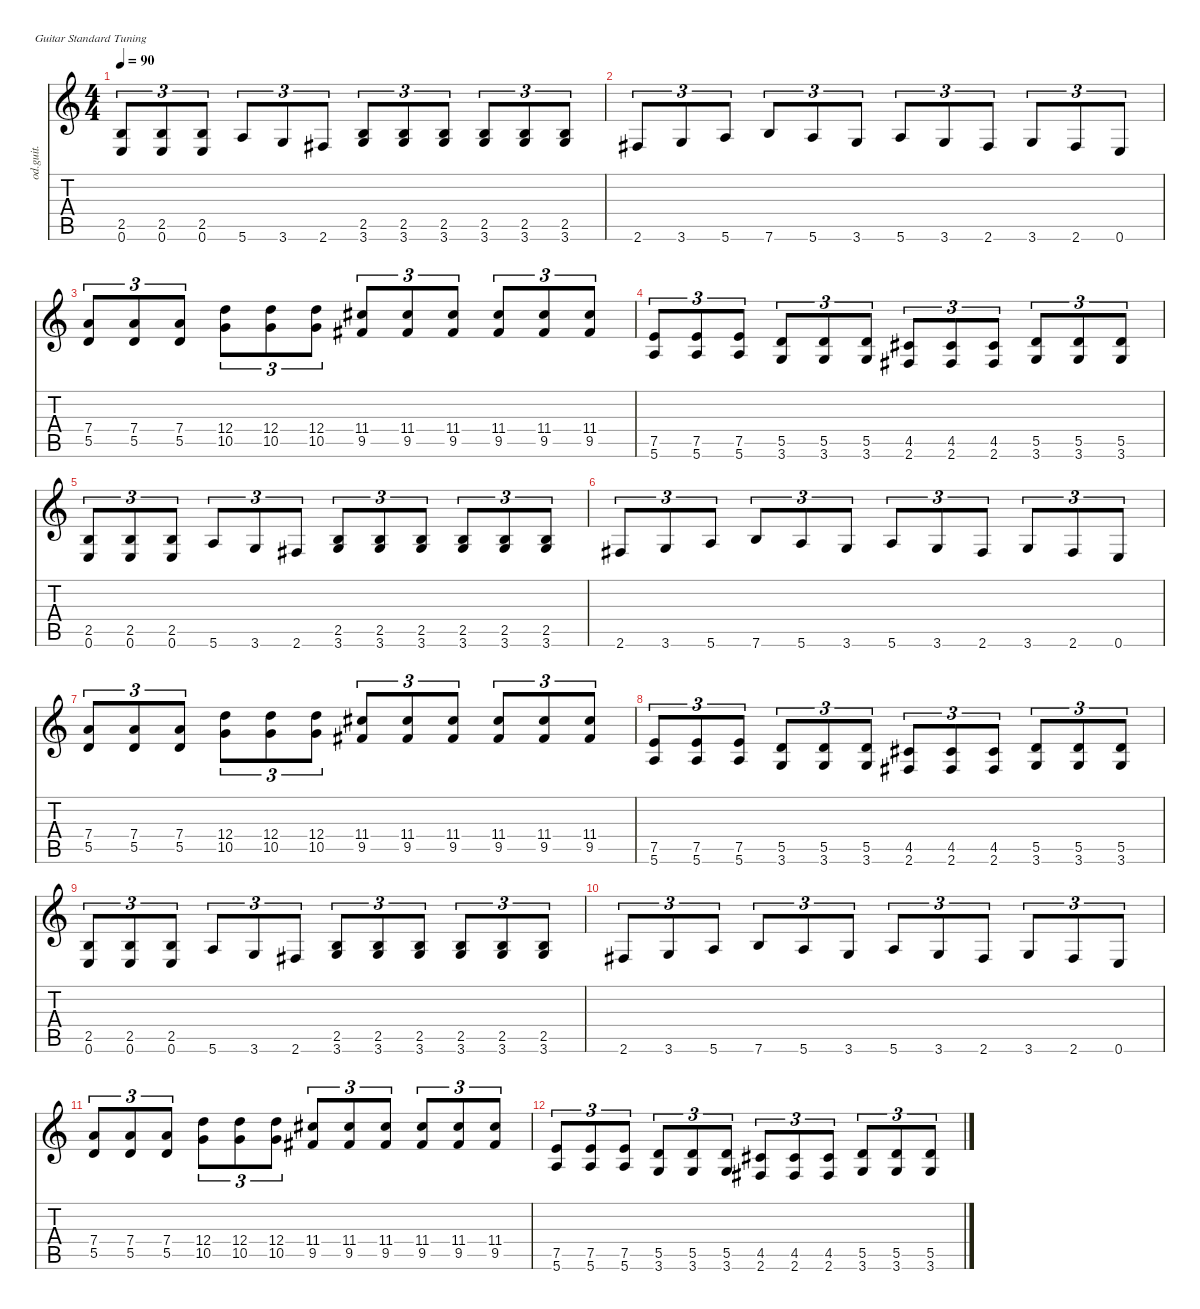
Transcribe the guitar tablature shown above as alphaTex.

\defaultSystemsLayout 4
\hideDynamics
\bracketExtendMode nobrackets
\otherSystemsTrackNameOrientation horizontal
\track ("Overdriven Guitar" "od.guit.") {instrument overdrivenguitar}
\staff {score tabs}
\tuning (E4 B3 G3 D3 A2 E2)
\ts (4 4)
\tempo 90
\clef g2
\ks c
(0.6 2.5).8{tu (3 2) dy mf beam Up} (0.6 2.5).8{tu (3 2) beam Up} (0.6 2.5).8{tu (3 2) beam Up} 5.6.8{tu (3 2) beam Up} 3.6.8{tu (3 2) beam Up} 2.6{acc #}.8{tu (3 2) beam Up} (3.6 2.5).8{tu (3 2) beam Up} (3.6 2.5).8{tu (3 2) beam Up} (3.6 2.5).8{tu (3 2) beam Up} (3.6 2.5).8{tu (3 2) beam Up} (3.6 2.5).8{tu (3 2) beam Up} (3.6 2.5).8{tu (3 2) beam Up} |
2.6{acc #}.8{tu (3 2) beam Up} 3.6.8{tu (3 2) beam Up} 5.6.8{tu (3 2) beam Up} 7.6.8{tu (3 2) beam Up} 5.6.8{tu (3 2) beam Up} 3.6.8{tu (3 2) beam Up} 5.6.8{tu (3 2) beam Up} 3.6.8{tu (3 2) beam Up} 2.6{acc #}.8{tu (3 2) beam Up} 3.6.8{tu (3 2) beam Up} 2.6{acc #}.8{tu (3 2) beam Up} 0.6.8{tu (3 2) beam Up} |
(5.5 7.4).8{tu (3 2) beam Up} (5.5 7.4).8{tu (3 2) beam Up} (5.5 7.4).8{tu (3 2) beam Up} (10.5 12.4).8{tu (3 2) beam Down} (10.5 12.4).8{tu (3 2) beam Down} (10.5 12.4).8{tu (3 2) beam Down} (9.5{acc #} 11.4{acc #}).8{tu (3 2) beam Up} (9.5{acc #} 11.4{acc #}).8{tu (3 2) beam Up} (9.5{acc #} 11.4{acc #}).8{tu (3 2) beam Up} (9.5{acc #} 11.4{acc #}).8{tu (3 2) beam Up} (9.5{acc #} 11.4{acc #}).8{tu (3 2) beam Up} (9.5{acc #} 11.4{acc #}).8{tu (3 2) beam Up} |
(5.6 7.5).8{tu (3 2) beam Up} (5.6 7.5).8{tu (3 2) beam Up} (5.6 7.5).8{tu (3 2) beam Up} (3.6 5.5).8{tu (3 2) beam Up} (3.6 5.5).8{tu (3 2) beam Up} (3.6 5.5).8{tu (3 2) beam Up} (2.6{acc #} 4.5{acc #}).8{tu (3 2) beam Up} (2.6{acc #} 4.5{acc #}).8{tu (3 2) beam Up} (2.6{acc #} 4.5{acc #}).8{tu (3 2) beam Up} (3.6 5.5).8{tu (3 2) beam Up} (3.6 5.5).8{tu (3 2) beam Up} (3.6 5.5).8{tu (3 2) beam Up} |
(0.6 2.5).8{tu (3 2) beam Up} (0.6 2.5).8{tu (3 2) beam Up} (0.6 2.5).8{tu (3 2) beam Up} 5.6.8{tu (3 2) beam Up} 3.6.8{tu (3 2) beam Up} 2.6{acc #}.8{tu (3 2) beam Up} (3.6 2.5).8{tu (3 2) beam Up} (3.6 2.5).8{tu (3 2) beam Up} (3.6 2.5).8{tu (3 2) beam Up} (3.6 2.5).8{tu (3 2) beam Up} (3.6 2.5).8{tu (3 2) beam Up} (3.6 2.5).8{tu (3 2) beam Up} |
2.6{acc #}.8{tu (3 2) beam Up} 3.6.8{tu (3 2) beam Up} 5.6.8{tu (3 2) beam Up} 7.6.8{tu (3 2) beam Up} 5.6.8{tu (3 2) beam Up} 3.6.8{tu (3 2) beam Up} 5.6.8{tu (3 2) beam Up} 3.6.8{tu (3 2) beam Up} 2.6{acc #}.8{tu (3 2) beam Up} 3.6.8{tu (3 2) beam Up} 2.6{acc #}.8{tu (3 2) beam Up} 0.6.8{tu (3 2) beam Up} |
(5.5 7.4).8{tu (3 2) beam Up} (5.5 7.4).8{tu (3 2) beam Up} (5.5 7.4).8{tu (3 2) beam Up} (10.5 12.4).8{tu (3 2) beam Down} (10.5 12.4).8{tu (3 2) beam Down} (10.5 12.4).8{tu (3 2) beam Down} (9.5{acc #} 11.4{acc #}).8{tu (3 2) beam Up} (9.5{acc #} 11.4{acc #}).8{tu (3 2) beam Up} (9.5{acc #} 11.4{acc #}).8{tu (3 2) beam Up} (9.5{acc #} 11.4{acc #}).8{tu (3 2) beam Up} (9.5{acc #} 11.4{acc #}).8{tu (3 2) beam Up} (9.5{acc #} 11.4{acc #}).8{tu (3 2) beam Up} |
(5.6 7.5).8{tu (3 2) beam Up} (5.6 7.5).8{tu (3 2) beam Up} (5.6 7.5).8{tu (3 2) beam Up} (3.6 5.5).8{tu (3 2) beam Up} (3.6 5.5).8{tu (3 2) beam Up} (3.6 5.5).8{tu (3 2) beam Up} (2.6{acc #} 4.5{acc #}).8{tu (3 2) beam Up} (2.6{acc #} 4.5{acc #}).8{tu (3 2) beam Up} (2.6{acc #} 4.5{acc #}).8{tu (3 2) beam Up} (3.6 5.5).8{tu (3 2) beam Up} (3.6 5.5).8{tu (3 2) beam Up} (3.6 5.5).8{tu (3 2) beam Up} |
(0.6 2.5).8{tu (3 2) beam Up} (0.6 2.5).8{tu (3 2) beam Up} (0.6 2.5).8{tu (3 2) beam Up} 5.6.8{tu (3 2) beam Up} 3.6.8{tu (3 2) beam Up} 2.6{acc #}.8{tu (3 2) beam Up} (3.6 2.5).8{tu (3 2) beam Up} (3.6 2.5).8{tu (3 2) beam Up} (3.6 2.5).8{tu (3 2) beam Up} (3.6 2.5).8{tu (3 2) beam Up} (3.6 2.5).8{tu (3 2) beam Up} (3.6 2.5).8{tu (3 2) beam Up} |
2.6{acc #}.8{tu (3 2) beam Up} 3.6.8{tu (3 2) beam Up} 5.6.8{tu (3 2) beam Up} 7.6.8{tu (3 2) beam Up} 5.6.8{tu (3 2) beam Up} 3.6.8{tu (3 2) beam Up} 5.6.8{tu (3 2) beam Up} 3.6.8{tu (3 2) beam Up} 2.6{acc #}.8{tu (3 2) beam Up} 3.6.8{tu (3 2) beam Up} 2.6{acc #}.8{tu (3 2) beam Up} 0.6.8{tu (3 2) beam Up} |
(5.5 7.4).8{tu (3 2) beam Up} (5.5 7.4).8{tu (3 2) beam Up} (5.5 7.4).8{tu (3 2) beam Up} (10.5 12.4).8{tu (3 2) beam Down} (10.5 12.4).8{tu (3 2) beam Down} (10.5 12.4).8{tu (3 2) beam Down} (9.5{acc #} 11.4{acc #}).8{tu (3 2) beam Up} (9.5{acc #} 11.4{acc #}).8{tu (3 2) beam Up} (9.5{acc #} 11.4{acc #}).8{tu (3 2) beam Up} (9.5{acc #} 11.4{acc #}).8{tu (3 2) beam Up} (9.5{acc #} 11.4{acc #}).8{tu (3 2) beam Up} (9.5{acc #} 11.4{acc #}).8{tu (3 2) beam Up} |
(5.6 7.5).8{tu (3 2) beam Up} (5.6 7.5).8{tu (3 2) beam Up} (5.6 7.5).8{tu (3 2) beam Up} (3.6 5.5).8{tu (3 2) beam Up} (3.6 5.5).8{tu (3 2) beam Up} (3.6 5.5).8{tu (3 2) beam Up} (2.6{acc #} 4.5{acc #}).8{tu (3 2) beam Up} (2.6{acc #} 4.5{acc #}).8{tu (3 2) beam Up} (2.6{acc #} 4.5{acc #}).8{tu (3 2) beam Up} (3.6 5.5).8{tu (3 2) beam Up} (3.6 5.5).8{tu (3 2) beam Up} (3.6 5.5).8{tu (3 2) beam Up}
